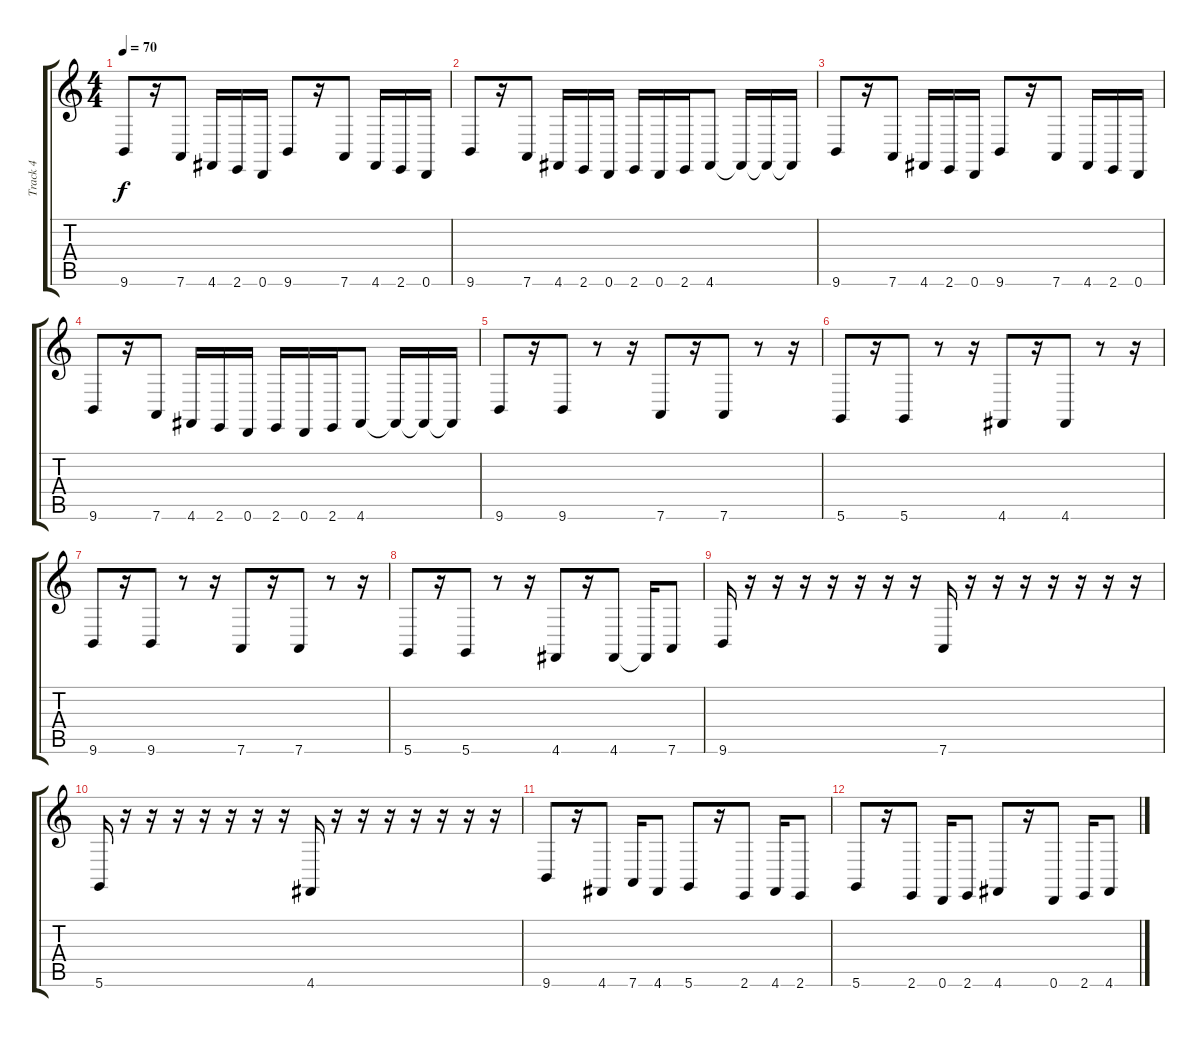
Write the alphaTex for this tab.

\track ("Track 4" "Track 4") {instrument tuba}
\staff {score tabs}
\tuning (E4 B3 G3 D3 A2 D2) {hide}
\ts (4 4)
\tempo 70
\clef g2
\ks c
9.6.8{dy f} r.16 7.6.8 4.6.16 2.6.16 0.6.16 9.6.8 r.16 7.6.8 4.6.16 2.6.16 0.6.16 |
9.6.8 r.16 7.6.8 4.6.16 2.6.16 0.6.16 2.6.16 0.6.16 2.6.16 4.6.8 4.6{t}.16 4.6{t}.16 4.6{t}.16 |
9.6.8 r.16 7.6.8 4.6.16 2.6.16 0.6.16 9.6.8 r.16 7.6.8 4.6.16 2.6.16 0.6.16 |
9.6.8 r.16 7.6.8 4.6.16 2.6.16 0.6.16 2.6.16 0.6.16 2.6.16 4.6.8 4.6{t}.16 4.6{t}.16 4.6{t}.16 |
9.6.8 r.16 9.6.8 r.8 r.16 7.6.8 r.16 7.6.8 r.8 r.16 |
5.6.8 r.16 5.6.8 r.8 r.16 4.6.8 r.16 4.6.8 r.8 r.16 |
9.6.8 r.16 9.6.8 r.8 r.16 7.6.8 r.16 7.6.8 r.8 r.16 |
5.6.8 r.16 5.6.8 r.8 r.16 4.6.8 r.16 4.6.8 4.6{t}.16 7.6.8 |
9.6.16 r.16 r.16 r.16 r.16 r.16 r.16 r.16 7.6.16 r.16 r.16 r.16 r.16 r.16 r.16 r.16 |
5.6.16 r.16 r.16 r.16 r.16 r.16 r.16 r.16 4.6.16 r.16 r.16 r.16 r.16 r.16 r.16 r.16 |
9.6.8 r.16 4.6.8 7.6.16 4.6.8 5.6.8 r.16 2.6.8 4.6.16 2.6.8 |
5.6.8 r.16 2.6.8 0.6.16 2.6.8 4.6.8 r.16 0.6.8 2.6.16 4.6.8
